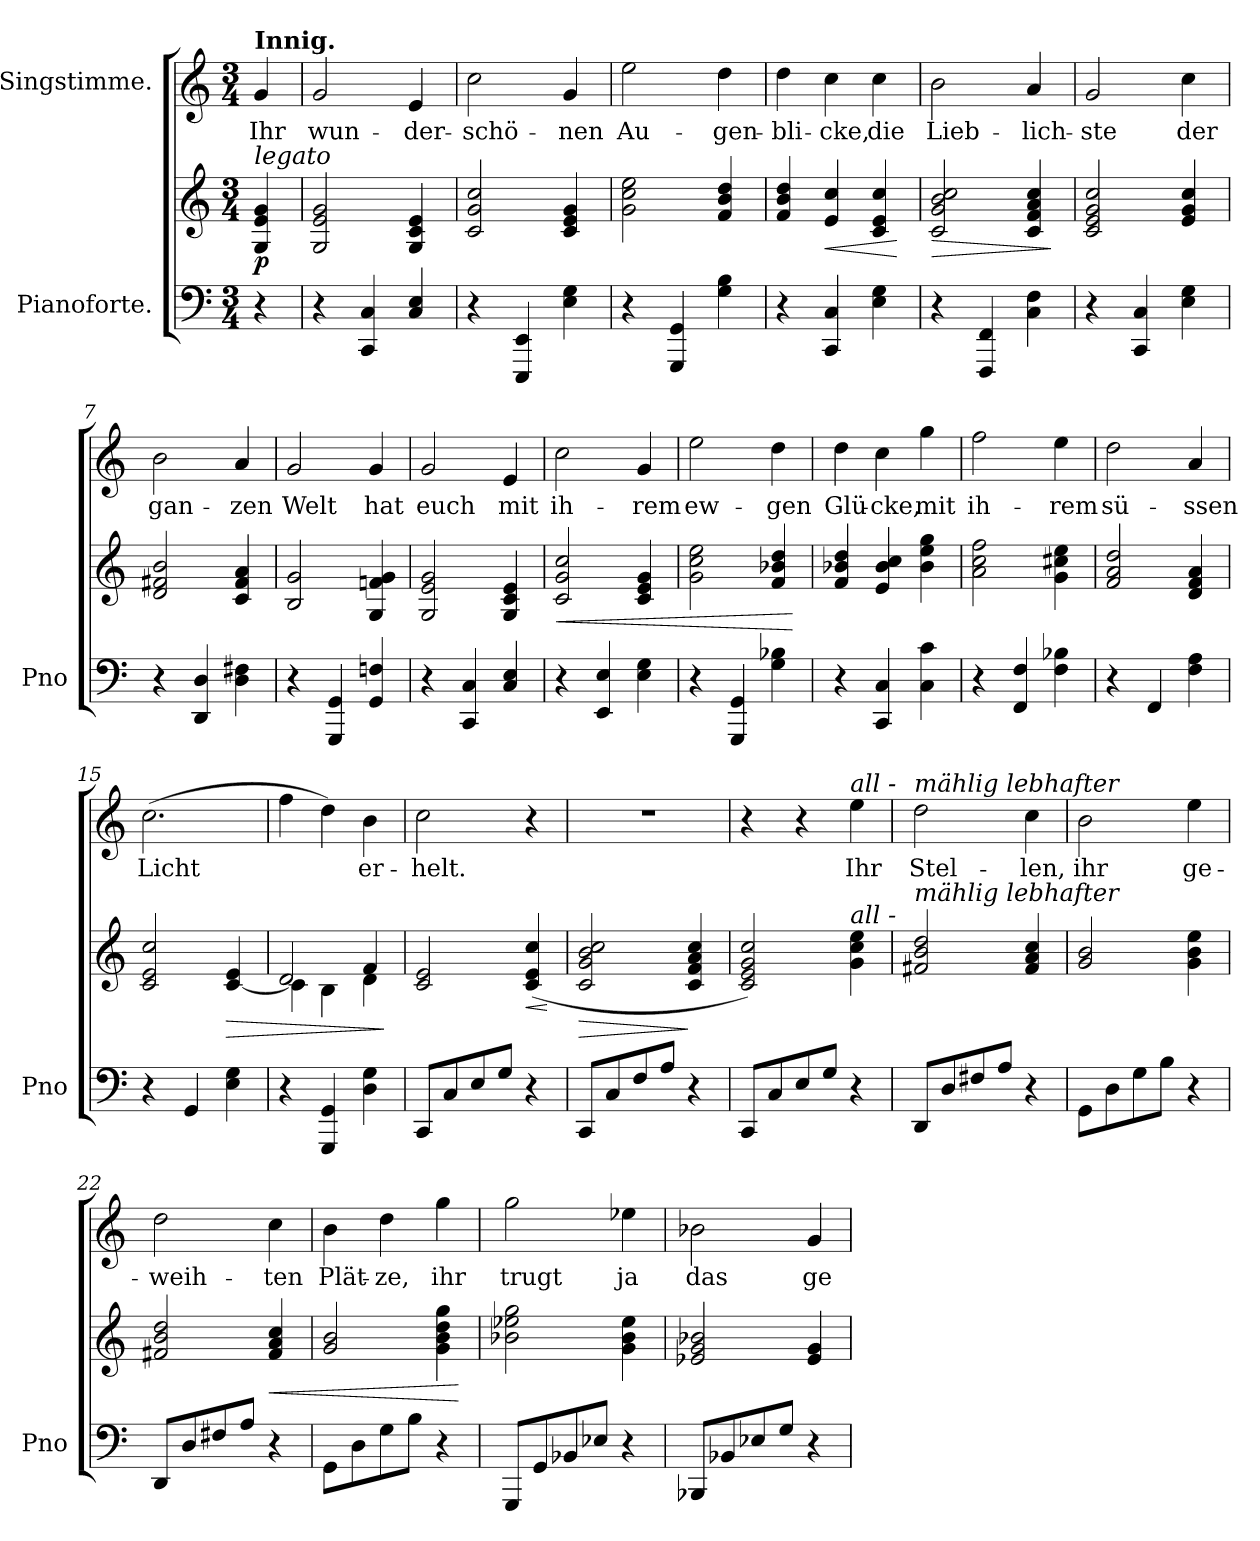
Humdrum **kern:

**kern	**kern	**dynam	**kern	**text
*part2	*part2	*part2	*part1	*part1
*staff3	*staff2	*staff2/3	*staff1	*staff1
*I"Pianoforte.	*	*	*I"Singstimme.	*
*I'Pno	*	*	*	*
*clefF4	*clefG2	*	*clefG2	*
*k[]	*k[]	*	*k[]	*
*M3/4	*M3/4	*	*M3/4	*
=	=	=	=	=
!	!	!	!LO:TX:a:B:t=Innig.	!
!	!LO:TX:i:t=legato	!	!	!
!	!	!LO:DY:b	!	!
4r	4G/ 4e/ 4g/	p	4g/	Ihr
=1	=1	=1	=1	=1
4r	2G/ 2e/ 2g/	.	2g/	wun-
4CC/ 4C/	.	.	.	.
4C/ 4E/	4G/ 4c/ 4e/	.	4e/	-der-
=2	=2	=2	=2	=2
4r	2c/ 2g/ 2cc/	.	2cc\	-schö-
4EEE/ 4EE/	.	.	.	.
4E\ 4G\	4c/ 4e/ 4g/	.	4g/	-nen
=3	=3	=3	=3	=3
4r	2g\ 2cc\ 2ee\	.	2ee\	Au-
4GGG/ 4GG/	.	.	.	.
4G\ 4B\	4f/ 4b/ 4dd/	.	4dd\	-gen-
=4	=4	=4	=4	=4
4r	4f/ 4b/ 4dd/	.	4dd\	-bli-
!	!	!LO:HP:b	!	!
4CC/ 4C/	4e/ 4cc/	<	4cc\	-cke,
4E\ 4G\	4c/ 4e/ 4cc/	.	4cc\	die
.	.	[	.	.
=5	=5	=5	=5	=5
!	!	!LO:HP:b	!	!
4r	2c/ 2g/ 2b/ 2cc/	>	2b\	Lieb-
4FFF/ 4FF/	.	.	.	.
4C\ 4F\	4c/ 4f/ 4a/ 4cc/	.	4a/	-lich-
.	.	]	.	.
=6	=6	=6	=6	=6
4r	2c/ 2e/ 2g/ 2cc/	.	2g/	-ste
4CC/ 4C/	.	.	.	.
4E\ 4G\	4e/ 4g/ 4cc/	.	4cc\	der
=7	=7	=7	=7	=7
4r	2d/ 2f#X/ 2b/	.	2b\	gan-
4DD/ 4D/	.	.	.	.
4D\ 4F#X\	4c/ 4f#/ 4a/	.	4a/	-zen
=8	=8	=8	=8	=8
4r	2B/ 2g/	.	2g/	Welt
4GGG/ 4GG/	.	.	.	.
4GG/ 4Fn/	4G/ 4fn/ 4g/	.	4g/	hat
=9	=9	=9	=9	=9
4r	2G/ 2e/ 2g/	.	2g/	euch
4CC/ 4C/	.	.	.	.
4C/ 4E/	4G/ 4c/ 4e/	.	4e/	mit
=10	=10	=10	=10	=10
!	!	!LO:HP:b	!	!
4r	2c/ 2g/ 2cc/	<	2cc\	ih-
4EE/ 4E/	.	.	.	.
4E\ 4G\	4c/ 4e/ 4g/	.	4g/	-rem
=11	=11	=11	=11	=11
4r	2g\ 2cc\ 2ee\	.	2ee\	ew-
4GGG/ 4GG/	.	.	.	.
4G\ 4B-X\	4f/ 4b-X/ 4dd/	.	4dd\	-gen
.	.	[	.	.
=12	=12	=12	=12	=12
4r	4f/ 4b-X/ 4dd/	.	4dd\	Glü-
4CC/ 4C/	4e/ 4b-/ 4cc/	.	4cc\	-cke,
4C\ 4c\	4b-\ 4ee\ 4gg\	.	4gg\	mit
=13	=13	=13	=13	=13
4r	2a\ 2cc\ 2ff\	.	2ff\	ih-
4FF/ 4F/	.	.	.	.
4F\ 4B-X\	4g\ 4cc#X\ 4ee\	.	4ee\	-rem
=14	=14	=14	=14	=14
4r	2f/ 2a/ 2dd/	.	2dd\	sü-
4FF/	.	.	.	.
4F\ 4A\	4d/ 4f/ 4a/	.	4a/	-ssen
=15	=15	=15	=15	=15
4r	2c/ 2e/ 2cc/	.	(2.cc\	Licht
4GG/	.	.	.	.
!	!	!LO:HP:b	!	!
4E\ 4G\	[<4c/ 4e/	>	.	.
=16	=16	=16	=16	=16
*	*^	*	*	*
4r	2d/	4c\]	.	4ff\	.
4GGG/ 4GG/	.	4B\	.	4dd\)	.
4D\ 4G\	4f/	4d\	.	4b\	er-
*	*v	*v	*	*	*
.	.	]	.	.
=17	=17	=17	=17	=17
8CC/L	2c/ 2e/	.	2cc\	-helt.
8C/	.	.	.	.
8E/	.	.	.	.
8G/J	.	.	.	.
!	!	!LO:HP:b	!	!
4r	(4c/ 4e/ 4cc/	<	4r	.
.	.	[	.	.
=18	=18	=18	=18	=18
!	!	!LO:HP:b	!	!
8CC/L	2c/ 2g/ 2b/ 2cc/	>	2.r	.
8C/	.	.	.	.
8F/	.	.	.	.
8A/J	.	.	.	.
4r	4c/ 4f/ 4a/ 4cc/	]	.	.
=19	=19	=19	=19	=19
8CC/L	2c/ 2e/ 2g/ 2cc/)	.	4r	.
8C/	.	.	.	.
8E/	.	.	4r	.
8G/J	.	.	.	.
!	!	!	!LO:TX:i:t=all -	!
!	!LO:TX:i:t=all -	!	!	!
4r	4g\ 4cc\ 4ee\	.	4ee\	Ihr
=20	=20	=20	=20	=20
!	!	!	!LO:TX:i:t=mählig lebhafter	!
!	!LO:TX:i:t=mählig lebhafter	!	!	!
8DD/L	2f#X/ 2b/ 2dd/	.	2dd\	Stel-
8D/	.	.	.	.
8F#X/	.	.	.	.
8A/J	.	.	.	.
4r	4f#/ 4a/ 4cc/	.	4cc\	-len,
=21	=21	=21	=21	=21
8GG\L	2g/ 2b/	.	2b\	ihr
8D\	.	.	.	.
8G\	.	.	.	.
8B\J	.	.	.	.
4r	4g\ 4b\ 4ee\	.	4ee\	ge-
=22	=22	=22	=22	=22
8DD/L	2f#X/ 2b/ 2dd/	.	2dd\	-weih-
8D/	.	.	.	.
8F#X/	.	.	.	.
8A/J	.	.	.	.
!	!	!LO:HP:b	!	!
4r	4f#/ 4a/ 4cc/	<	4cc\	-ten
=23	=23	=23	=23	=23
8GG\L	2g/ 2b/	.	4b\	Plät-
8D\	.	.	.	.
8G\	.	.	4dd\	-ze,
8B\J	.	.	.	.
4r	4g\ 4b\ 4dd\ 4gg\	.	4gg\	ihr
.	.	[	.	.
=24	=24	=24	=24	=24
8GGG/L	2b-X\ 2ee-X\ 2gg\	.	2gg\	trugt
8GG/	.	.	.	.
8BB-X/	.	.	.	.
8E-X/J	.	.	.	.
4r	4g\ 4b-\ 4ee-\	.	4ee-X\	ja
=25	=25	=25	=25	=25
8BBB-X/L	2e-X/ 2g/ 2b-X/	.	2b-X\	das
8BB-X/	.	.	.	.
8E-X/	.	.	.	.
8G/J	.	.	.	.
4r	4e-/ 4g/	.	4g/	ge-
=	=	=	=	=
*-	*-	*-	*-	*-
